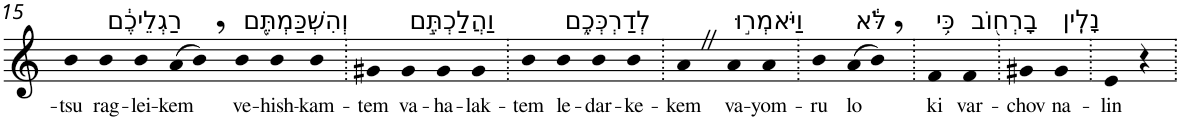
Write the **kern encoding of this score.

**kern	**text
*part1	*part1
*staff1	*staff1
*I"Piano	*
*I'Pno	*
!!LO:PB:g=z
*clefG2	*
*k[]	*
=15	=15
!	!LO:LY:b
4b	-tsu
!LO:TX:a:t=רַגְלֵיכֶ֔ם	!
!	!LO:LY:b
4b	rag-
!	!LO:LY:b
4b	-lei-
!	!LO:LY:b
(>8a	-kem
8b,)	.
!LO:TX:a:t=וְהִשְׁכַּמְתֶּ֖ם	!
!	!LO:LY:b
4b	ve-
!	!LO:LY:b
4b	-hish-
!	!LO:LY:b
4b	-kam-
=16.	=16.
!	!LO:LY:b
4g#X	-tem
!LO:TX:a:t=וַהֲלַכְתֶּ֣ם	!
!	!LO:LY:b
4g#	va-
!	!LO:LY:b
4g#	-ha-
!	!LO:LY:b
4g#	-lak-
=17.	=17.
!	!LO:LY:b
4b	-tem
!LO:TX:a:t=לְדַרְכְּכֶ֑ם	!
!	!LO:LY:b
4b	le-
!	!LO:LY:b
4b	-dar-
!	!LO:LY:b
4b	-ke-
=18.	=18.
!	!LO:LY:b
4aZ	-kem
!LO:TX:a:t=וַיֹּאמְר֣וּ	!
!	!LO:LY:b
4a	va-
!	!LO:LY:b
4a	-yom-
=19.	=19.
!	!LO:LY:b
4b	-ru
!LO:TX:a:t=לֹּ֔א	!
!	!LO:LY:b
(>8a	lo
8b,)	.
=20.	=20.
!LO:TX:a:t=כִּ֥י	!
!	!LO:LY:b
4f	ki
!LO:TX:a:t=בָרְח֖וֹב	!
!	!LO:LY:b
4f	var-
=21.	=21.
!	!LO:LY:b
4g#X	-chov
!LO:TX:a:t=נָלִֽין	!
!	!LO:LY:b
4g#	na-
=22.	=22.
!	!LO:LY:b
4e	-lin
4r	.
=.	=.
*-	*-
